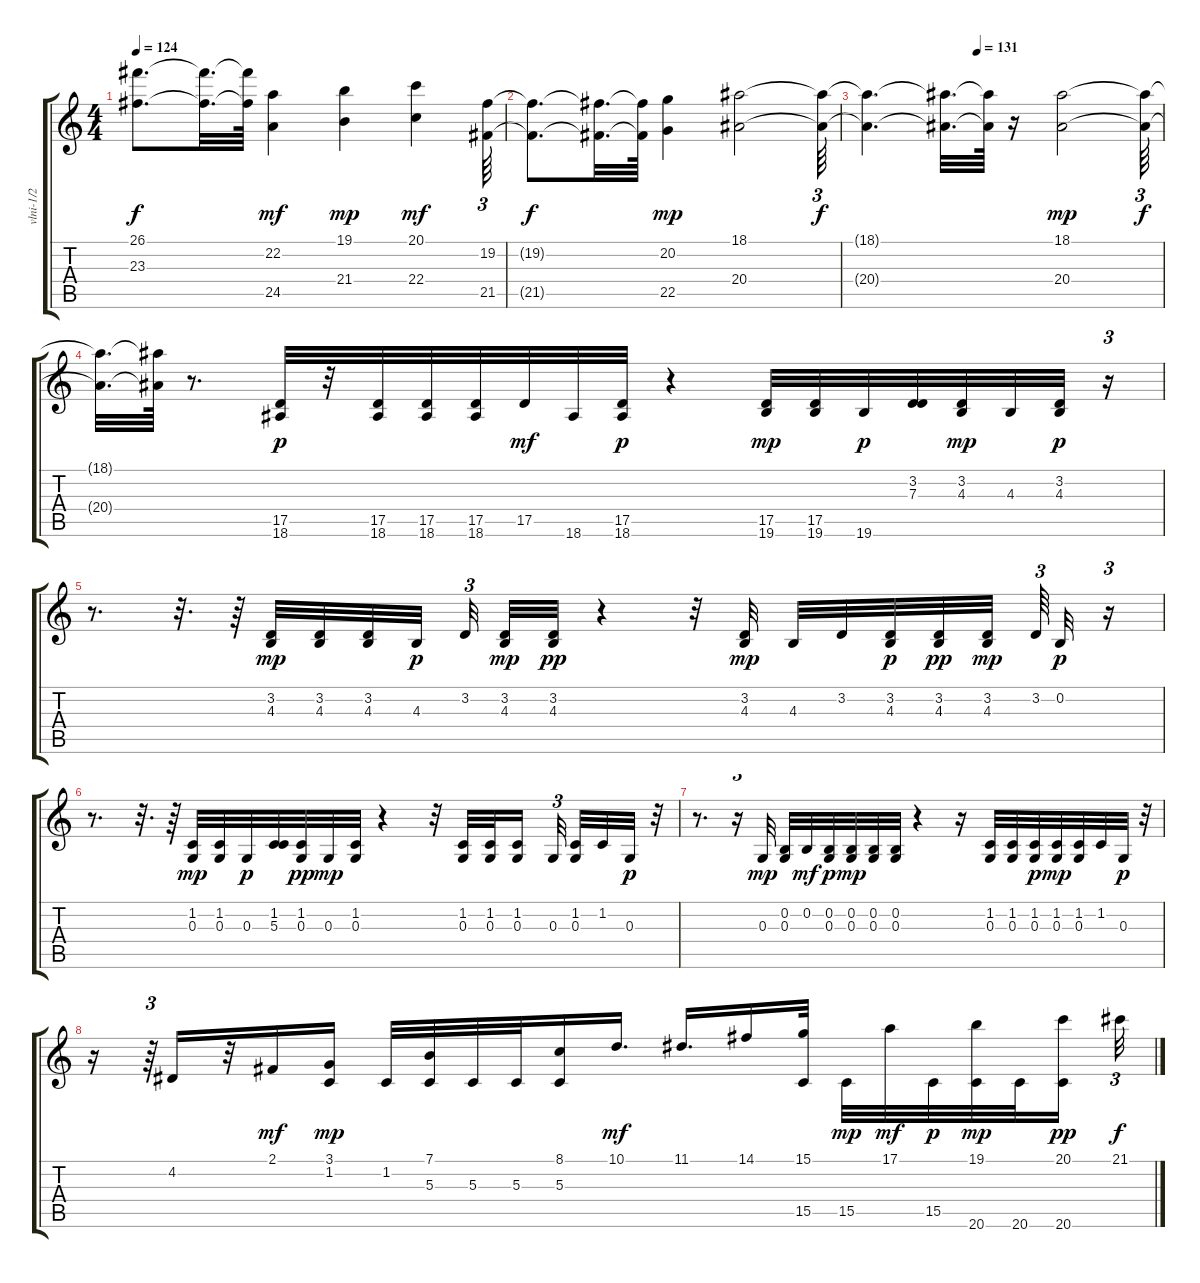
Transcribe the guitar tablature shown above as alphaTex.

\track ("vlni-1/2" "vlni-1/2") {instrument stringensemble2}
\staff {score tabs}
\tuning (E4 B3 G3 D3 A2 E2) {hide}
\ts (4 4)
\tempo 124
\clef g2
\ks c
(26.1{t} 23.3{t}).8{d dy f} (26.1{t} 23.3{t}).32{d} (26.1{t} 23.3{t}).64 (22.2 24.5).4{dy mf} (19.1 21.4).4{dy mp} (20.1 22.4).4{dy mf} (19.2 21.5).64{tu (3 2)} |
(19.2{t} 21.5{t}).8{d dy f} (19.2{t} 21.5{t}).32{d} (19.2{t} 21.5{t}).64 (20.2 22.5).4{dy mp} (18.1 20.4).2 (18.1{t} 20.4{t}).64{tu (3 2) dy f} |
\tempo (131 0.375)
(18.1{t} 20.4{t}).4{d} (18.1{t} 20.4{t}).32{d} (18.1{t} 20.4{t}).64 r.16 (18.1 20.4).2{dy mp} (18.1{t} 20.4{t}).64{tu (3 2) dy f} |
(18.1{t} 20.4{t}).32{d} (18.1{t} 20.4{t}).64 r.8{d} (17.5 18.6).32{dy p} r.32 (17.5 18.6).32 (17.5 18.6).32 (17.5 18.6).32 17.5.32{dy mf} 18.6.32 (17.5 18.6).32{dy p} r.4 (17.5 19.6).32{dy mp} (17.5 19.6).32 19.6.32{dy p} (3.2 7.3).32 (3.2 4.3).32{dy mp} 4.3.32 (3.2 4.3).32{dy p} r.16{tu (3 2)} |
r.8{d} r.32{d} r.64 (3.2 4.3).32{dy mp} (3.2 4.3).32 (3.2 4.3).32 4.3.32{dy p beam splitsecondary} 3.2.32{tu (3 2) beam splitsecondary} (3.2 4.3).32{dy mp} (3.2 4.3).32{dy pp} r.4 r.32 (3.2 4.3).32{dy mp} 4.3.32 3.2.32 (3.2 4.3).32{dy p} (3.2 4.3).32{dy pp} (3.2 4.3).32{dy mp beam splitsecondary} 3.2.64{tu (3 2)} 0.2.32{dy p} r.16{tu (3 2)} |
r.8{d} r.32{d} r.64 (1.2 0.3).32{dy mp} (1.2 0.3).32 0.3.32{dy p} (1.2 5.3).32 (1.2 0.3).32{dy pp} 0.3.32{dy mp} (1.2 0.3).32 r.4 r.32 (1.2 0.3).32 (1.2 0.3).32 (1.2 0.3).16{beam splitsecondary} 0.3.32{tu (3 2) beam splitsecondary} (1.2 0.3).32 1.2.32 0.3.32{dy p} r.32{tu (3 2)} |
r.8{d} r.16{tu (3 2)} 0.3.32{dy mp} (0.2 0.3).32 0.2.32{dy mf} (0.2 0.3).32{dy p} (0.2 0.3).32{dy mp} (0.2 0.3).32 (0.2 0.3).32 r.4 r.16 (1.2 0.3).32 (1.2 0.3).32 (1.2 0.3).32{dy p} (1.2 0.3).32{dy mp} (1.2 0.3).32 1.2.32 0.3.32{dy p} r.32{tu (3 2)} |
r.16 r.64{tu (3 2)} 4.2.16 r.32 2.1.16{dy mf} (3.1 1.2).16{dy mp} 1.2.32 (7.1 5.3).32 5.3.32 5.3.32 (8.1 5.3).16 10.1.16{d dy mf} 11.1.16{d} 14.1.16 (15.1 15.5).32 15.5.32{dy mp} 17.1.32{dy mf} 15.5.32{dy p} (19.1 20.6).32{dy mp} 20.6.32 (20.1 20.6).16{dy pp beam splitsecondary} 21.1.32{tu (3 2) dy f}
